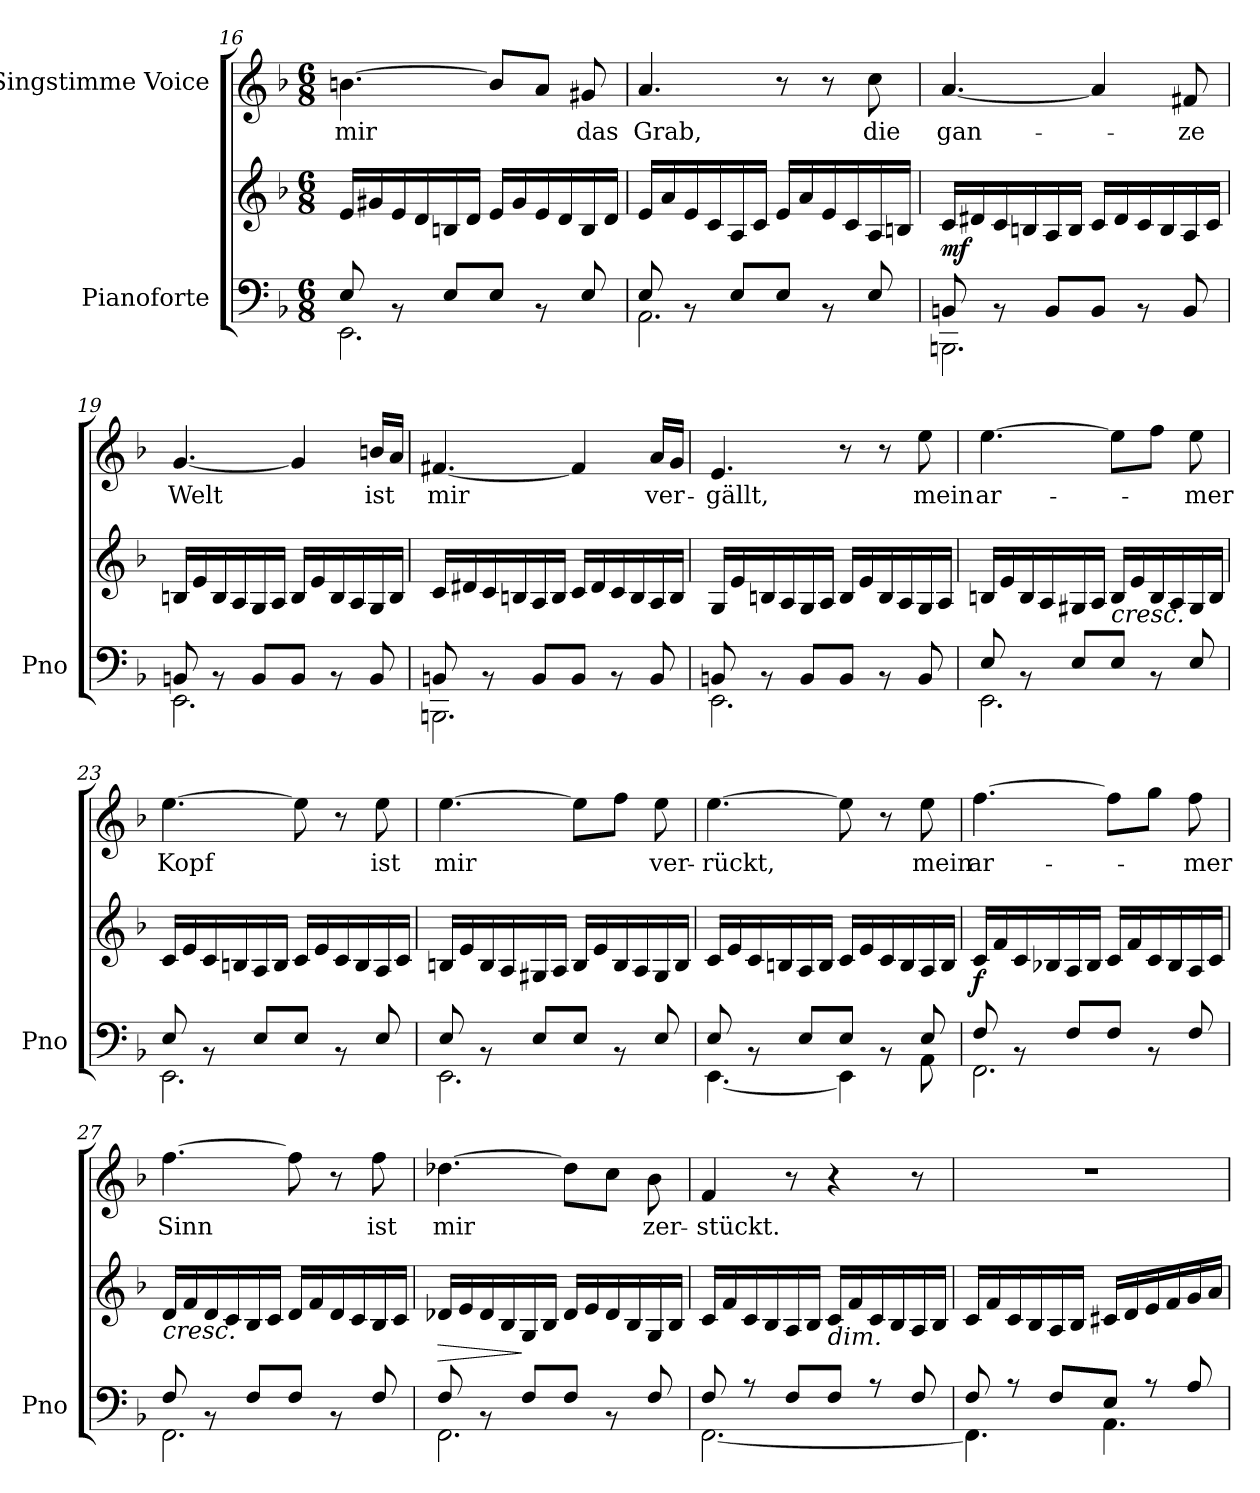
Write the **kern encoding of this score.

**kern	**kern	**dynam	**kern	**text
*part2	*part2	*part2	*part1	*part1
*staff3	*staff2	*staff2/3	*staff1	*staff1
*I"Pianoforte	*	*	*I"Singstimme Voice	*
*I'Pno	*	*	*	*
*clefF4	*clefG2	*	*clefG2	*
*k[b-]	*k[b-]	*	*k[b-]	*
*M6/8	*M6/8	*	*M6/8	*
=16	=16	=16	=16	=16
*^	*	*	*	*
!	!	!	!	!	!LO:LY:b
8E/	2.EE\	16e/LL	.	[4.bn\	mir
.	.	16g#X/	.	.	.
8rBB	.	16e/	.	.	.
.	.	16d/	.	.	.
8E/L	.	16Bn/	.	.	.
.	.	16d/JJ	.	.	.
8E/J	.	16e/LL	.	8b/L]	.
.	.	16g#/	.	.	.
8rBB	.	16e/	.	8a/J	.
.	.	16d/	.	.	.
!	!	!	!	!	!LO:LY:b
8E/	.	16B/	.	8g#X/	das
.	.	16d/JJ	.	.	.
!!LO:PB:g=z
=17	=17	=17	=17	=17	=17
!	!	!	!	!	!LO:LY:b
8E/	2.AA\	16e/LL	.	4.a/	Grab,
.	.	16a/	.	.	.
8rBB	.	16e/	.	.	.
.	.	16c/	.	.	.
8E/L	.	16A/	.	.	.
.	.	16c/JJ	.	.	.
8E/J	.	16e/LL	.	8r	.
.	.	16a/	.	.	.
8rBB	.	16e/	.	8r	.
.	.	16c/	.	.	.
!	!	!	!	!	!LO:LY:b
8E/	.	16A/	.	8cc\	die
.	.	16Bn/JJ	.	.	.
=18	=18	=18	=18	=18	=18
!	!	!	!LO:DY:b	!	!LO:LY:b
8BBn/	2.BBBn\	16c/LL	mf	[4.a/	gan-
.	.	16d#X/	.	.	.
8rBB	.	16c/	.	.	.
.	.	16Bn/	.	.	.
8BB/L	.	16A/	.	.	.
.	.	16B/JJ	.	.	.
8BB/J	.	16c/LL	.	4a/]	.
.	.	16d#/	.	.	.
8rBB	.	16c/	.	.	.
.	.	16B/	.	.	.
!	!	!	!	!	!LO:LY:b
8BB/	.	16A/	.	8f#X/	-ze
.	.	16c/JJ	.	.	.
=19	=19	=19	=19	=19	=19
!	!	!	!	!	!LO:LY:b
8BBn/	2.EE\	16Bn/LL	.	[4.g/	Welt
.	.	16e/	.	.	.
8rBB	.	16B/	.	.	.
.	.	16A/	.	.	.
8BB/L	.	16G/	.	.	.
.	.	16A/JJ	.	.	.
8BB/J	.	16B/LL	.	4g/]	.
.	.	16e/	.	.	.
8rBB	.	16B/	.	.	.
.	.	16A/	.	.	.
!	!	!	!	!	!LO:LY:b
8BB/	.	16G/	.	16bn/LL	ist
.	.	16B/JJ	.	16a/JJ	.
=20	=20	=20	=20	=20	=20
!	!	!	!	!	!LO:LY:b
8BBn/	2.BBBn\	16c/LL	.	[4.f#X/	mir
.	.	16d#X/	.	.	.
8rBB	.	16c/	.	.	.
.	.	16Bn/	.	.	.
8BB/L	.	16A/	.	.	.
.	.	16B/JJ	.	.	.
8BB/J	.	16c/LL	.	4f#/]	.
.	.	16d#/	.	.	.
8rBB	.	16c/	.	.	.
.	.	16B/	.	.	.
!	!	!	!	!	!LO:LY:b
8BB/	.	16A/	.	16a/LL	ver-
.	.	16B/JJ	.	16g/JJ	.
!!LO:LB:g=z
=21	=21	=21	=21	=21	=21
!	!	!	!	!	!LO:LY:b
8BBn/	2.EE\	16G/LL	.	4.e/	-gällt,
.	.	16e/	.	.	.
8rBB	.	16Bn/	.	.	.
.	.	16A/	.	.	.
8BB/L	.	16G/	.	.	.
.	.	16A/JJ	.	.	.
8BB/J	.	16B/LL	.	8r	.
.	.	16e/	.	.	.
8rBB	.	16B/	.	8r	.
.	.	16A/	.	.	.
!	!	!	!	!	!LO:LY:b
8BB/	.	16G/	.	8ee\	mein
.	.	16A/JJ	.	.	.
=22	=22	=22	=22	=22	=22
!	!	!	!	!	!LO:LY:b
8E/	2.EE\	16Bn/LL	.	[4.ee\	ar-
.	.	16e/	.	.	.
8rBB	.	16B/	.	.	.
.	.	16A/	.	.	.
8E/L	.	16G#X/	.	.	.
.	.	16A/JJ	.	.	.
!	!	!LO:TX:b:i:t=cresc.	!	!	!
8E/J	.	16B/LL	.	8ee\L]	.
.	.	16e/	.	.	.
8rBB	.	16B/	.	8ff\J	.
.	.	16A/	.	.	.
!	!	!	!	!	!LO:LY:b
8E/	.	16G#/	.	8ee\	-mer
.	.	16B/JJ	.	.	.
=23	=23	=23	=23	=23	=23
!	!	!	!	!	!LO:LY:b
8E/	2.EE\	16c/LL	.	[4.ee\	Kopf
.	.	16e/	.	.	.
8rBB	.	16c/	.	.	.
.	.	16Bn/	.	.	.
8E/L	.	16A/	.	.	.
.	.	16B/JJ	.	.	.
8E/J	.	16c/LL	.	8ee\]	.
.	.	16e/	.	.	.
8rBB	.	16c/	.	8r	.
.	.	16B/	.	.	.
!	!	!	!	!	!LO:LY:b
8E/	.	16A/	.	8ee\	ist
.	.	16c/JJ	.	.	.
=24	=24	=24	=24	=24	=24
!	!	!	!	!	!LO:LY:b
8E/	2.EE\	16Bn/LL	.	[4.ee\	mir
.	.	16e/	.	.	.
8rBB	.	16B/	.	.	.
.	.	16A/	.	.	.
8E/L	.	16G#X/	.	.	.
.	.	16A/JJ	.	.	.
8E/J	.	16B/LL	.	8ee\L]	.
.	.	16e/	.	.	.
8rBB	.	16B/	.	8ff\J	.
.	.	16A/	.	.	.
!	!	!	!	!	!LO:LY:b
8E/	.	16G#/	.	8ee\	ver-
.	.	16B/JJ	.	.	.
!!LO:LB:g=z
=25	=25	=25	=25	=25	=25
!	!	!	!	!	!LO:LY:b
8E/	[4.EE\	16c/LL	.	[4.ee\	-rückt,
.	.	16e/	.	.	.
8rBB	.	16c/	.	.	.
.	.	16Bn/	.	.	.
8E/L	.	16A/	.	.	.
.	.	16B/JJ	.	.	.
8E/J	4EE\]	16c/LL	.	8ee\]	.
.	.	16e/	.	.	.
8rBB	.	16c/	.	8r	.
.	.	16B/	.	.	.
!	!	!	!	!	!LO:LY:b
8E/	8AA\	16A/	.	8ee\	mein
.	.	16B/JJ	.	.	.
=26	=26	=26	=26	=26	=26
!	!	!	!LO:DY:b	!	!LO:LY:b
8F/	2.FF\	16c/LL	f	[4.ff\	ar-
.	.	16f/	.	.	.
8rBB	.	16c/	.	.	.
.	.	16B-X/	.	.	.
8F/L	.	16A/	.	.	.
.	.	16B-/JJ	.	.	.
8F/J	.	16c/LL	.	8ff\L]	.
.	.	16f/	.	.	.
8rBB	.	16c/	.	8gg\J	.
.	.	16B-/	.	.	.
!	!	!	!	!	!LO:LY:b
8F/	.	16A/	.	8ff\	-mer
.	.	16c/JJ	.	.	.
=27	=27	=27	=27	=27	=27
!	!	!LO:TX:b:i:t=cresc.	!	!	!
!	!	!	!	!	!LO:LY:b
8F/	2.FF\	16d/LL	.	[4.ff\	Sinn
.	.	16f/	.	.	.
8rBB	.	16d/	.	.	.
.	.	16c/	.	.	.
8F/L	.	16B-/	.	.	.
.	.	16c/JJ	.	.	.
8F/J	.	16d/LL	.	8ff\]	.
.	.	16f/	.	.	.
8rBB	.	16d/	.	8r	.
.	.	16c/	.	.	.
!	!	!	!	!	!LO:LY:b
8F/	.	16B-/	.	8ff\	ist
.	.	16c/JJ	.	.	.
=28	=28	=28	=28	=28	=28
!	!	!	!LO:HP:b	!	!LO:LY:b
8F/	2.FF\	16d-X/LL	>	[4.dd-X\	mir
.	.	16e/	.	.	.
8rBB	.	16d-/	.	.	.
.	.	16B-/	.	.	.
8F/L	.	16G/	]	.	.
.	.	16B-/JJ	.	.	.
8F/J	.	16d-/LL	.	8dd-\L]	.
.	.	16e/	.	.	.
8rBB	.	16d-/	.	8cc\J	.
.	.	16B-/	.	.	.
!	!	!	!	!	!LO:LY:b
8F/	.	16G/	.	8b-\	zer-
.	.	16B-/JJ	.	.	.
!!LO:LB:g=z
=29	=29	=29	=29	=29	=29
!	!	!	!	!	!LO:LY:b
8F/	[2.FF\	16c/LL	.	4f/	-stückt.
.	.	16f/	.	.	.
8r	.	16c/	.	.	.
.	.	16B-/	.	.	.
8F/L	.	16A/	.	8r	.
.	.	16B-/JJ	.	.	.
!	!	!LO:TX:b:i:t=dim.	!	!	!
8F/J	.	16c/LL	.	4r	.
.	.	16f/	.	.	.
8r	.	16c/	.	.	.
.	.	16B-/	.	.	.
8F/	.	16A/	.	8r	.
.	.	16B-/JJ	.	.	.
=30	=30	=30	=30	=30	=30
8F/	4.FF\]	16c/LL	.	2.r	.
.	.	16f/	.	.	.
8r	.	16c/	.	.	.
.	.	16B-/	.	.	.
8F/L	.	16A/	.	.	.
.	.	16B-/JJ	.	.	.
8E/J	4.AA\	16c#X/LL	.	.	.
.	.	16d/	.	.	.
8r	.	16e/	.	.	.
.	.	16f/	.	.	.
8A/	.	16g/	.	.	.
.	.	16a/JJ	.	.	.
*v	*v	*	*	*	*
=	=	=	=	=
*-	*-	*-	*-	*-
